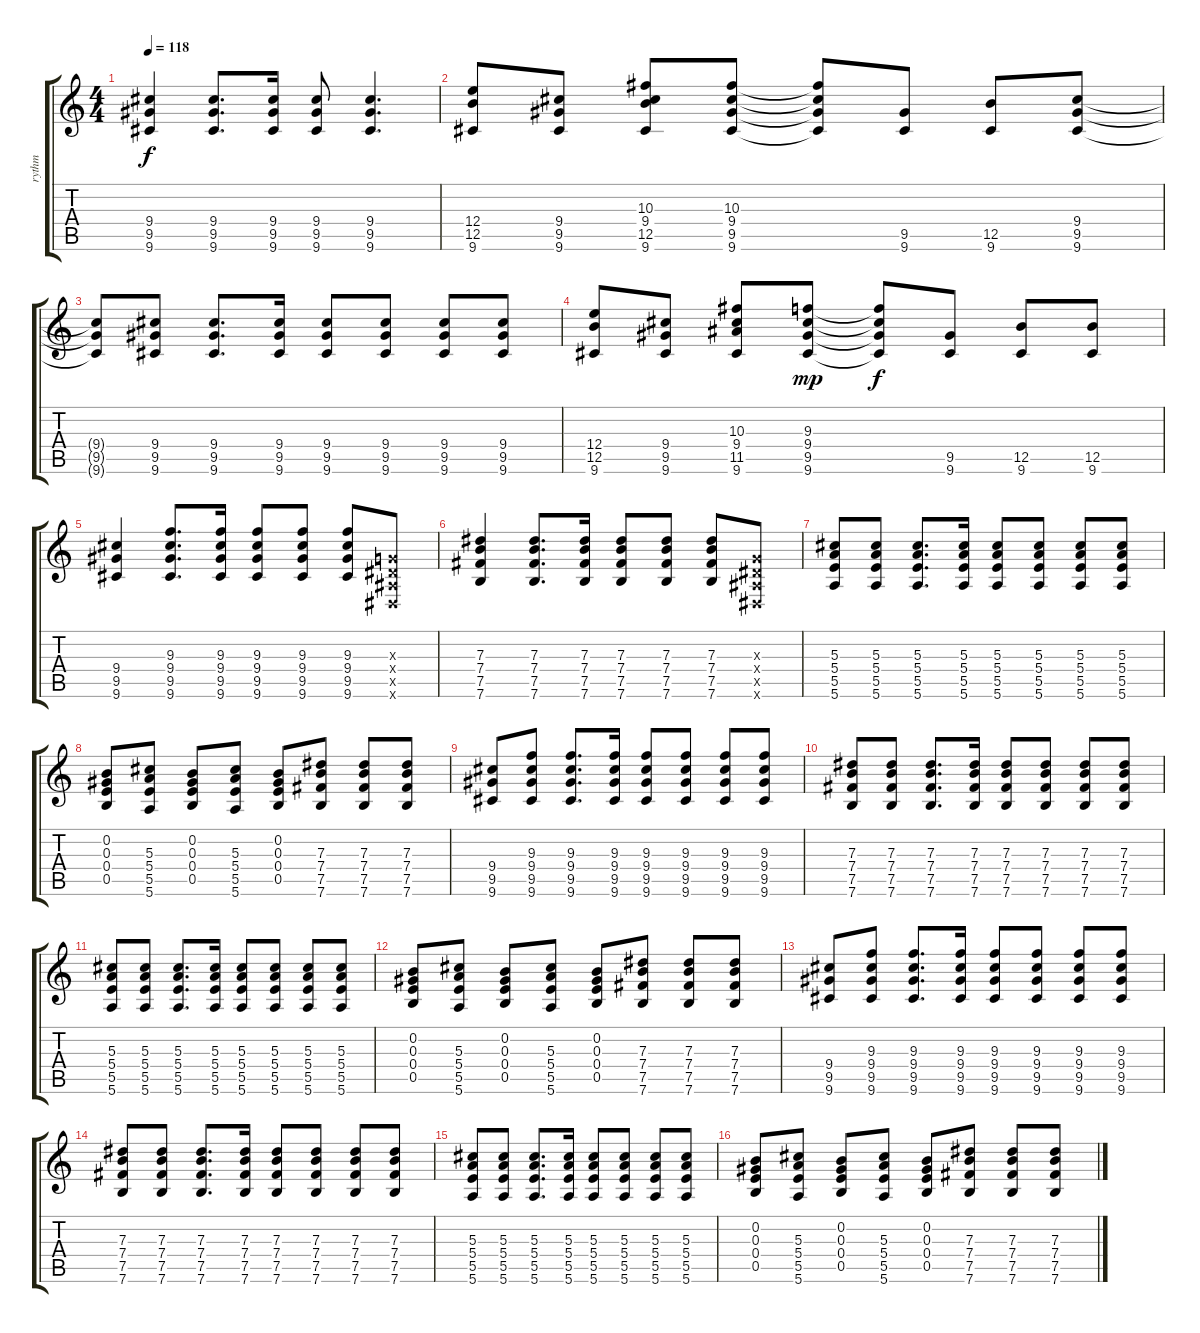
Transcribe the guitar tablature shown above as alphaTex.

\track ("rythm" "rythm") {instrument electricguitarclean}
\staff {score tabs}
\tuning (E4 B3 Ab3 E3 B2 E2) {hide}
\ts (4 4)
\tempo 118
\clef g2
\ks c
(9.4 9.5 9.6).4{dy f} (9.4 9.5 9.6).8{d} (9.4 9.5 9.6).16 (9.4 9.5 9.6).8 (9.4 9.5 9.6).4{d} |
(12.4 12.5 9.6).8 (9.4 9.5 9.6).8 (10.3 9.4 12.5 9.6).8 (10.3 9.4 9.5 9.6).8 (10.3{t} 9.4{t} 9.5{t} 9.6{t}).8 (9.5 9.6).8 (12.5 9.6).8 (9.4 9.5 9.6).8 |
(9.4{t} 9.5{t} 9.6{t}).8 (9.4 9.5 9.6).8 (9.4 9.5 9.6).8{d} (9.4 9.5 9.6).16 (9.4 9.5 9.6).8 (9.4 9.5 9.6).8 (9.4 9.5 9.6).8 (9.4 9.5 9.6).8 |
(12.4 12.5 9.6).8 (9.4 9.5 9.6).8 (10.3 9.4 11.5 9.6).8 (9.3 9.4 9.5 9.6).8{dy mp} (9.3{t} 9.4{t} 9.5{t} 9.6{t}).8{dy f} (9.5 9.6).8 (12.5 9.6).8 (12.5 9.6).8 |
(9.4 9.5 9.6).4 (9.3 9.4 9.5 9.6).8{d} (9.3 9.4 9.5 9.6).16 (9.3 9.4 9.5 9.6).8 (9.3 9.4 9.5 9.6).8 (9.3 9.4 9.5 9.6).8 (-1.3{x} -1.4{x} -1.5{x} -1.6{x}).8 |
(7.3 7.4 7.5 7.6).4 (7.3 7.4 7.5 7.6).8{d} (7.3 7.4 7.5 7.6).16 (7.3 7.4 7.5 7.6).8 (7.3 7.4 7.5 7.6).8 (7.3 7.4 7.5 7.6).8 (-1.3{x} -1.4{x} -1.5{x} -1.6{x}).8 |
(5.3 5.4 5.5 5.6).8 (5.3 5.4 5.5 5.6).8 (5.3 5.4 5.5 5.6).8{d} (5.3 5.4 5.5 5.6).16 (5.3 5.4 5.5 5.6).8 (5.3 5.4 5.5 5.6).8 (5.3 5.4 5.5 5.6).8 (5.3 5.4 5.5 5.6).8 |
(0.2 0.3 0.4 0.5).8 (5.3 5.4 5.5 5.6).8 (0.2 0.3 0.4 0.5).8 (5.3 5.4 5.5 5.6).8 (0.2 0.3 0.4 0.5).8 (7.3 7.4 7.5 7.6).8 (7.3 7.4 7.5 7.6).8 (7.3 7.4 7.5 7.6).8 |
(9.4 9.5 9.6).8 (9.3 9.4 9.5 9.6).8 (9.3 9.4 9.5 9.6).8{d} (9.3 9.4 9.5 9.6).16 (9.3 9.4 9.5 9.6).8 (9.3 9.4 9.5 9.6).8 (9.3 9.4 9.5 9.6).8 (9.3 9.4 9.5 9.6).8 |
(7.3 7.4 7.5 7.6).8 (7.3 7.4 7.5 7.6).8 (7.3 7.4 7.5 7.6).8{d} (7.3 7.4 7.5 7.6).16 (7.3 7.4 7.5 7.6).8 (7.3 7.4 7.5 7.6).8 (7.3 7.4 7.5 7.6).8 (7.3 7.4 7.5 7.6).8 |
(5.3 5.4 5.5 5.6).8 (5.3 5.4 5.5 5.6).8 (5.3 5.4 5.5 5.6).8{d} (5.3 5.4 5.5 5.6).16 (5.3 5.4 5.5 5.6).8 (5.3 5.4 5.5 5.6).8 (5.3 5.4 5.5 5.6).8 (5.3 5.4 5.5 5.6).8 |
(0.2 0.3 0.4 0.5).8 (5.3 5.4 5.5 5.6).8 (0.2 0.3 0.4 0.5).8 (5.3 5.4 5.5 5.6).8 (0.2 0.3 0.4 0.5).8 (7.3 7.4 7.5 7.6).8 (7.3 7.4 7.5 7.6).8 (7.3 7.4 7.5 7.6).8 |
(9.4 9.5 9.6).8 (9.3 9.4 9.5 9.6).8 (9.3 9.4 9.5 9.6).8{d} (9.3 9.4 9.5 9.6).16 (9.3 9.4 9.5 9.6).8 (9.3 9.4 9.5 9.6).8 (9.3 9.4 9.5 9.6).8 (9.3 9.4 9.5 9.6).8 |
(7.3 7.4 7.5 7.6).8 (7.3 7.4 7.5 7.6).8 (7.3 7.4 7.5 7.6).8{d} (7.3 7.4 7.5 7.6).16 (7.3 7.4 7.5 7.6).8 (7.3 7.4 7.5 7.6).8 (7.3 7.4 7.5 7.6).8 (7.3 7.4 7.5 7.6).8 |
(5.3 5.4 5.5 5.6).8 (5.3 5.4 5.5 5.6).8 (5.3 5.4 5.5 5.6).8{d} (5.3 5.4 5.5 5.6).16 (5.3 5.4 5.5 5.6).8 (5.3 5.4 5.5 5.6).8 (5.3 5.4 5.5 5.6).8 (5.3 5.4 5.5 5.6).8 |
(0.2 0.3 0.4 0.5).8 (5.3 5.4 5.5 5.6).8 (0.2 0.3 0.4 0.5).8 (5.3 5.4 5.5 5.6).8 (0.2 0.3 0.4 0.5).8 (7.3 7.4 7.5 7.6).8 (7.3 7.4 7.5 7.6).8 (7.3 7.4 7.5 7.6).8
